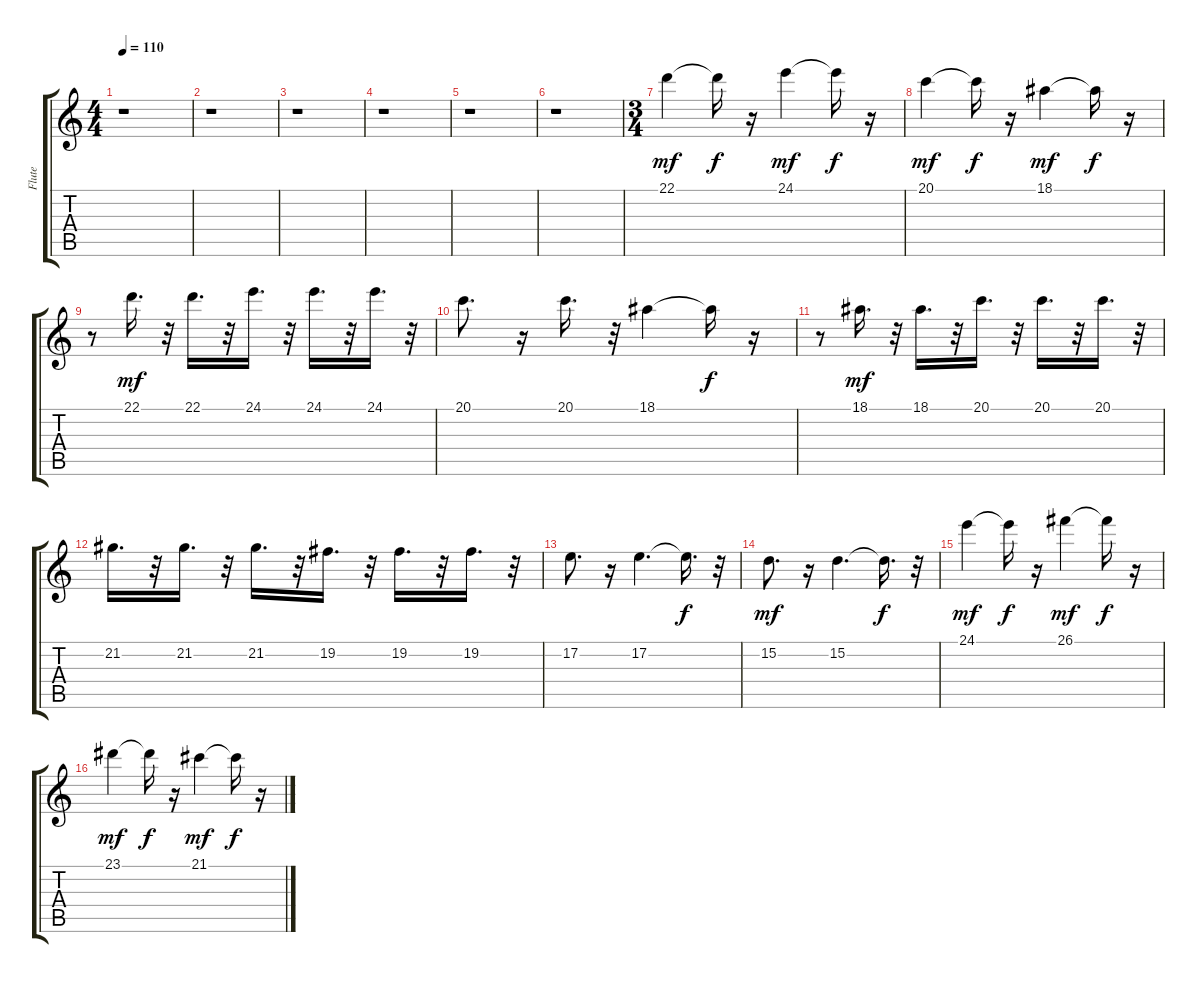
\track ("Flute" "Flute") {instrument flute}
\staff {score tabs}
\tuning (E4 B3 G3 D3 A2 E2) {hide}
\ts (4 4)
\tempo 110
\clef g2
\ks c
r.1{dy mf} |
r.1 |
r.1 |
r.1 |
r.1 |
r.1 |
\ts (3 4)
22.1.4 22.1{t}.16{dy f} r.16 24.1.4{dy mf} 24.1{t}.16{dy f} r.16 |
20.1.4{dy mf} 20.1{t}.16{dy f} r.16 18.1.4{dy mf} 18.1{t}.16{dy f} r.16 |
r.8 22.1.16{d dy mf} r.32 22.1.16{d} r.32 24.1.16{d} r.32 24.1.16{d} r.32 24.1.16{d} r.32 |
20.1.8{d} r.16 20.1.16{d} r.32 18.1.4 18.1{t}.16{dy f} r.16 |
r.8 18.1.16{d dy mf} r.32 18.1.16{d} r.32 20.1.16{d} r.32 20.1.16{d} r.32 20.1.16{d} r.32 |
21.2.16{d} r.32 21.2.16{d} r.32 21.2.16{d} r.32 19.2.16{d} r.32 19.2.16{d} r.32 19.2.16{d} r.32 |
17.2.8{d} r.16 17.2.4{d} 17.2{t}.16{d dy f} r.32 |
15.2.8{d dy mf} r.16 15.2.4{d} 15.2{t}.16{d dy f} r.32 |
24.1.4{dy mf} 24.1{t}.16{dy f} r.16 26.1.4{dy mf} 26.1{t}.16{dy f} r.16 |
23.1.4{dy mf} 23.1{t}.16{dy f} r.16 21.1.4{dy mf} 21.1{t}.16{dy f} r.16
